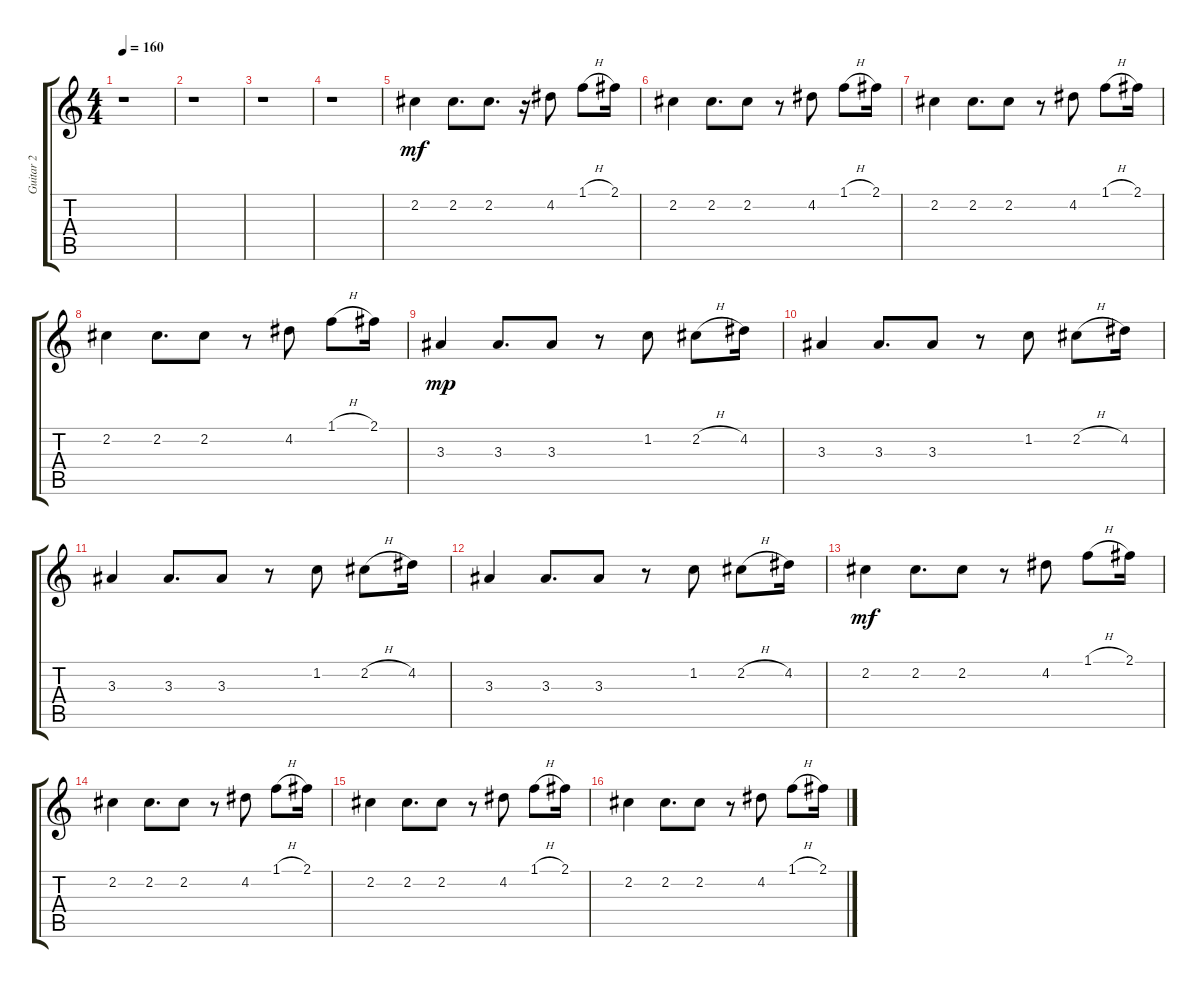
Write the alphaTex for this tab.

\track ("Guitar 2" "Guitar 2") {instrument acousticguitarnylon}
\staff {score tabs}
\tuning (E4 B3 G3 D3 A2 E2) {hide}
\ts (4 4)
\tempo 160
\clef g2
\ks c
r.1{dy mf instrument acousticguitarnylon} |
r.1 |
r.1 |
r.1 |
2.2.4 2.2.8{d} 2.2.8{d} r.16 4.2.8 1.1{h}.8 2.1.16 |
2.2.4 2.2.8{d} 2.2.8 r.8 4.2.8 1.1{h}.8 2.1.16 |
2.2.4 2.2.8{d} 2.2.8 r.8 4.2.8 1.1{h}.8 2.1.16 |
2.2.4 2.2.8{d} 2.2.8 r.8 4.2.8 1.1{h}.8 2.1.16 |
3.3.4{dy mp} 3.3.8{d} 3.3.8 r.8 1.2.8 2.2{h}.8 4.2.16 |
3.3.4 3.3.8{d} 3.3.8 r.8 1.2.8 2.2{h}.8 4.2.16 |
3.3.4 3.3.8{d} 3.3.8 r.8 1.2.8 2.2{h}.8 4.2.16 |
3.3.4 3.3.8{d} 3.3.8 r.8 1.2.8 2.2{h}.8 4.2.16 |
2.2.4{dy mf} 2.2.8{d} 2.2.8 r.8 4.2.8 1.1{h}.8 2.1.16 |
2.2.4 2.2.8{d} 2.2.8 r.8 4.2.8 1.1{h}.8 2.1.16 |
2.2.4 2.2.8{d} 2.2.8 r.8 4.2.8 1.1{h}.8 2.1.16 |
2.2.4 2.2.8{d} 2.2.8 r.8 4.2.8 1.1{h}.8 2.1.16
